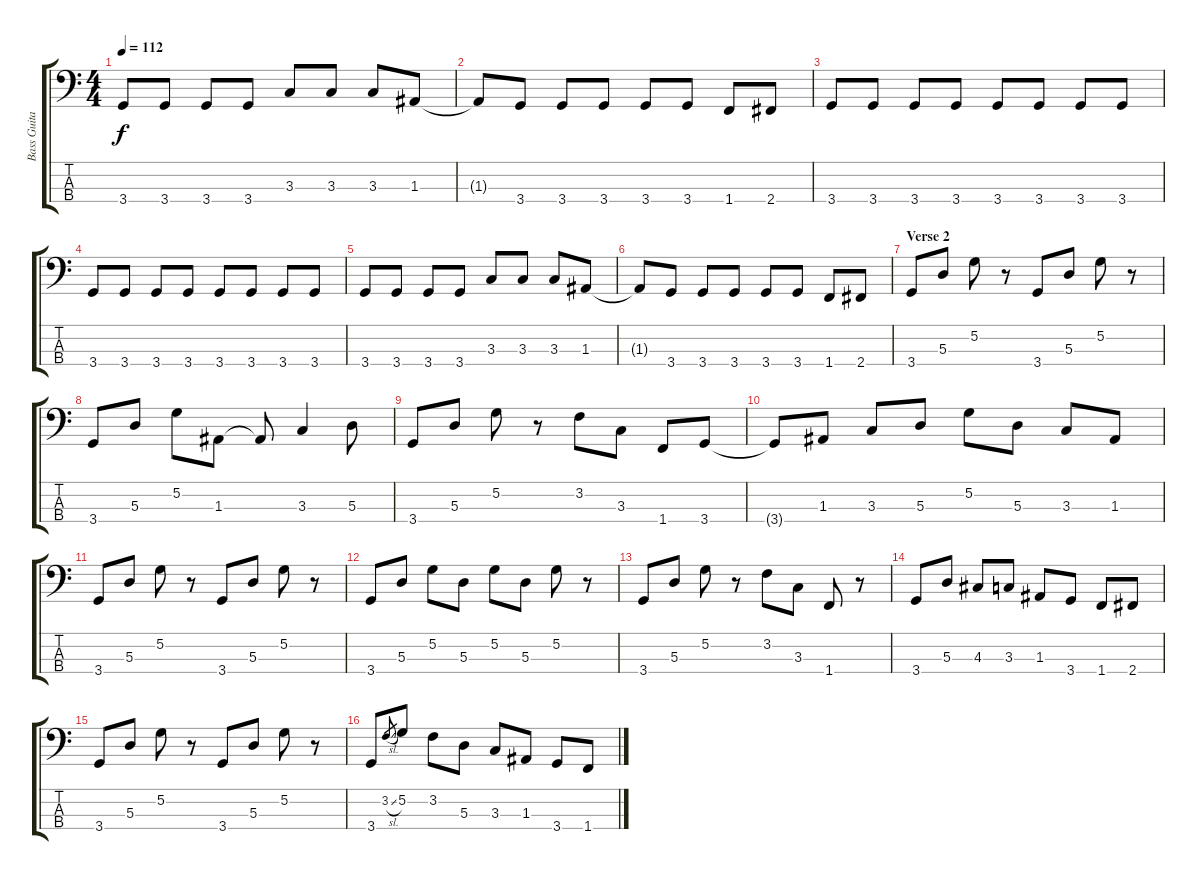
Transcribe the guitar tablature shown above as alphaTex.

\track ("Bass Guitar" "Bass Guita") {instrument electricbasspick}
\staff {score tabs}
\tuning (G2 D2 A1 E1) {hide}
\ts (4 4)
\tempo 112
\clef f4
\ks c
3.4.8{dy f} 3.4.8 3.4.8 3.4.8 3.3.8 3.3.8 3.3.8 1.3.8 |
1.3{t}.8 3.4.8 3.4.8 3.4.8 3.4.8 3.4.8 1.4.8 2.4.8 |
3.4.8 3.4.8 3.4.8 3.4.8 3.4.8 3.4.8 3.4.8 3.4.8 |
3.4.8 3.4.8 3.4.8 3.4.8 3.4.8 3.4.8 3.4.8 3.4.8 |
3.4.8 3.4.8 3.4.8 3.4.8 3.3.8 3.3.8 3.3.8 1.3.8 |
1.3{t}.8 3.4.8 3.4.8 3.4.8 3.4.8 3.4.8 1.4.8 2.4.8 |
\section ("" "Verse 2")
3.4.8 5.3.8 5.2.8 r.8 3.4.8 5.3.8 5.2.8 r.8 |
3.4.8 5.3.8 5.2.8 1.3.8 1.3{t}.8 3.3.4 5.3.8 |
3.4.8 5.3.8 5.2.8 r.8 3.2.8 3.3.8 1.4.8 3.4.8 |
3.4{t}.8 1.3.8 3.3.8 5.3.8 5.2.8 5.3.8 3.3.8 1.3.8 |
3.4.8 5.3.8 5.2.8 r.8 3.4.8 5.3.8 5.2.8 r.8 |
3.4.8 5.3.8 5.2.8 5.3.8 5.2.8 5.3.8 5.2.8 r.8 |
3.4.8 5.3.8 5.2.8 r.8 3.2.8 3.3.8 1.4.8 r.8 |
3.4.8 5.3.8 4.3.8 3.3.8 1.3.8 3.4.8 1.4.8 2.4.8 |
3.4.8 5.3.8 5.2.8 r.8 3.4.8 5.3.8 5.2.8 r.8 |
3.4.8 3.2{sl}.8{gr} 5.2.8 3.2.8 5.3.8 3.3.8 1.3.8 3.4.8 1.4.8
